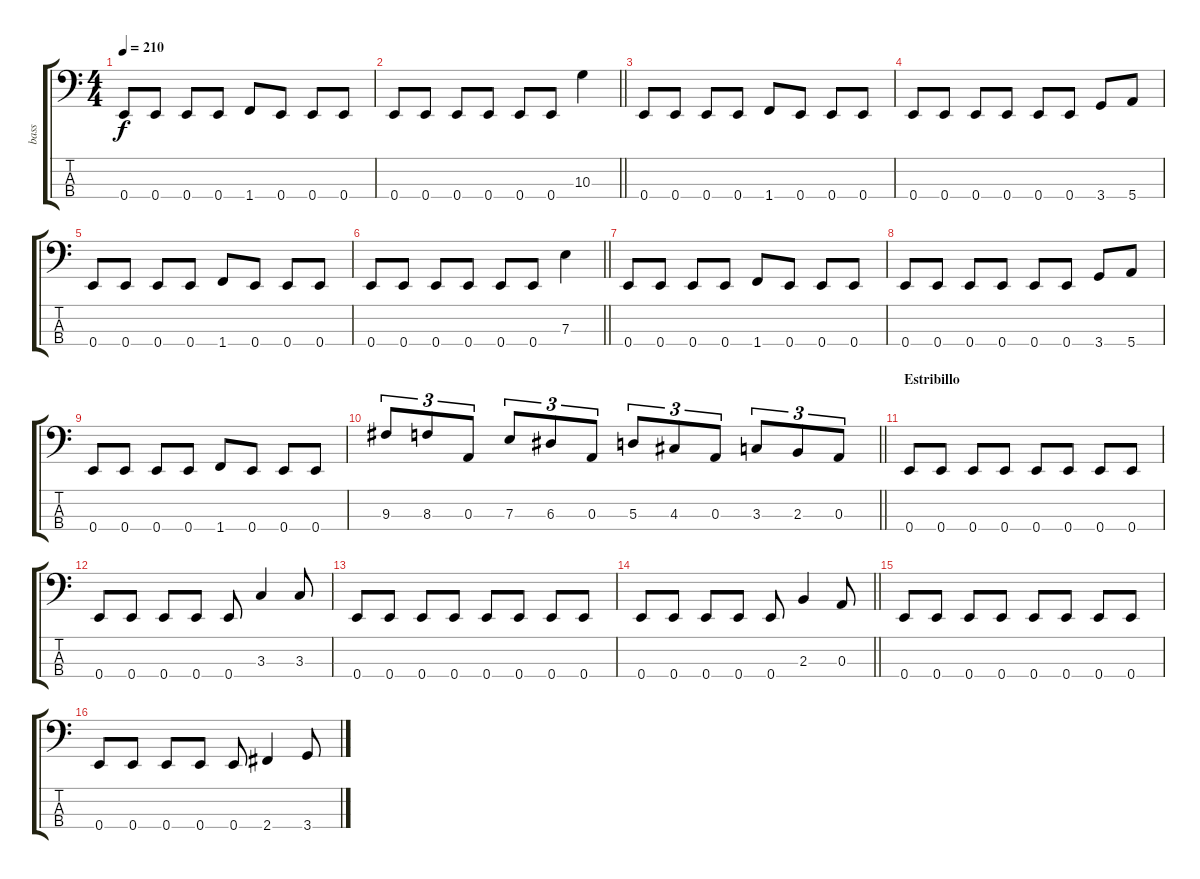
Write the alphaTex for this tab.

\track ("bass" "bass") {instrument electricbassfinger}
\staff {score tabs}
\tuning (G2 D2 A1 E1) {hide}
\ts (4 4)
\tempo 210
\clef f4
\ks c
0.4.8{dy f} 0.4.8 0.4.8 0.4.8 1.4.8 0.4.8 0.4.8 0.4.8 |
\barLineRight lightlight
0.4.8 0.4.8 0.4.8 0.4.8 0.4.8 0.4.8 10.3.4 |
0.4.8 0.4.8 0.4.8 0.4.8 1.4.8 0.4.8 0.4.8 0.4.8 |
0.4.8 0.4.8 0.4.8 0.4.8 0.4.8 0.4.8 3.4.8 5.4.8 |
0.4.8 0.4.8 0.4.8 0.4.8 1.4.8 0.4.8 0.4.8 0.4.8 |
\barLineRight lightlight
0.4.8 0.4.8 0.4.8 0.4.8 0.4.8 0.4.8 7.3.4 |
0.4.8 0.4.8 0.4.8 0.4.8 1.4.8 0.4.8 0.4.8 0.4.8 |
0.4.8 0.4.8 0.4.8 0.4.8 0.4.8 0.4.8 3.4.8 5.4.8 |
0.4.8 0.4.8 0.4.8 0.4.8 1.4.8 0.4.8 0.4.8 0.4.8 |
\barLineRight lightlight
9.3.8{tu (3 2)} 8.3.8{tu (3 2)} 0.3.8{tu (3 2)} 7.3.8{tu (3 2)} 6.3.8{tu (3 2)} 0.3.8{tu (3 2)} 5.3.8{tu (3 2)} 4.3.8{tu (3 2)} 0.3.8{tu (3 2)} 3.3.8{tu (3 2)} 2.3.8{tu (3 2)} 0.3.8{tu (3 2)} |
\section ("" "Estribillo")
0.4.8 0.4.8 0.4.8 0.4.8 0.4.8 0.4.8 0.4.8 0.4.8 |
0.4.8 0.4.8 0.4.8 0.4.8 0.4.8 3.3.4 3.3.8 |
0.4.8 0.4.8 0.4.8 0.4.8 0.4.8 0.4.8 0.4.8 0.4.8 |
\barLineRight lightlight
0.4.8 0.4.8 0.4.8 0.4.8 0.4.8 2.3.4 0.3.8 |
0.4.8 0.4.8 0.4.8 0.4.8 0.4.8 0.4.8 0.4.8 0.4.8 |
0.4.8 0.4.8 0.4.8 0.4.8 0.4.8 2.4.4 3.4.8
